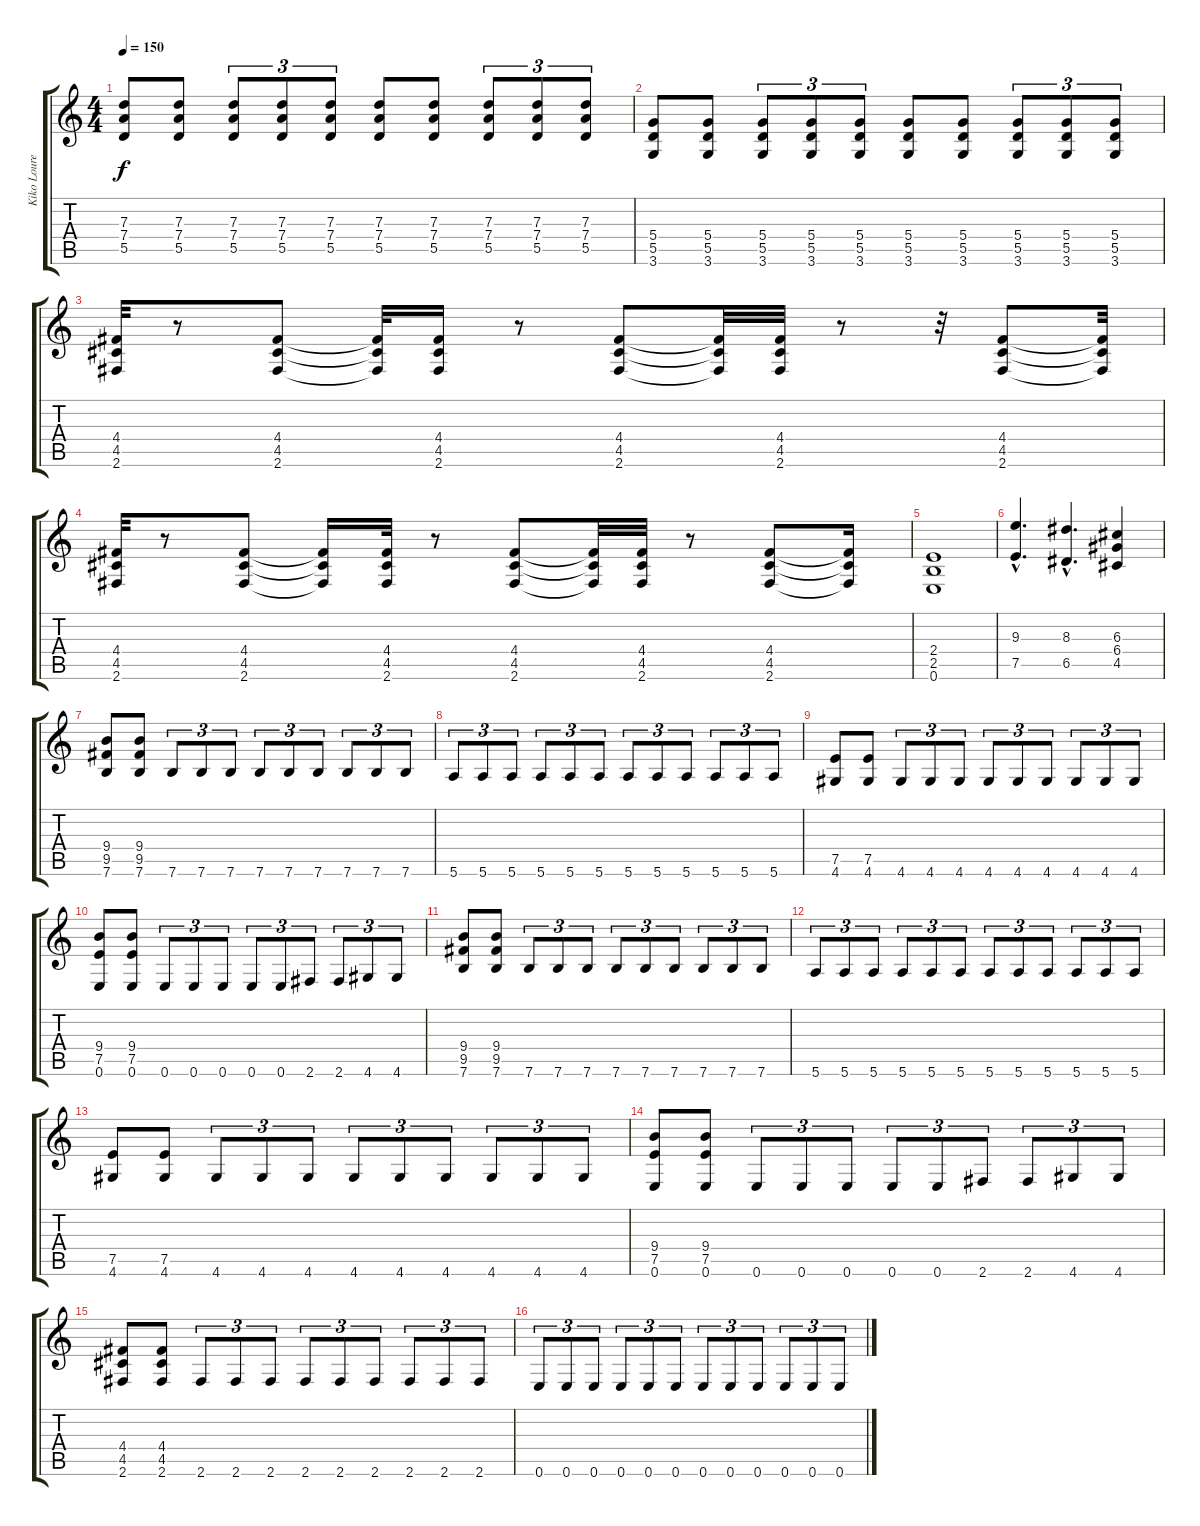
\track ("Kiko Loureiro" "Kiko Loure") {instrument distortionguitar}
\staff {score tabs}
\tuning (E4 B3 G3 D3 A2 E2) {hide}
\ts (4 4)
\tempo 150
\clef g2
\ks c
(7.3 7.4 5.5).8{dy f} (7.3 7.4 5.5).8 (7.3 7.4 5.5).8{tu (3 2)} (7.3 7.4 5.5).8{tu (3 2)} (7.3 7.4 5.5).8{tu (3 2)} (7.3 7.4 5.5).8 (7.3 7.4 5.5).8 (7.3 7.4 5.5).8{tu (3 2)} (7.3 7.4 5.5).8{tu (3 2)} (7.3 7.4 5.5).8{tu (3 2)} |
(5.4 5.5 3.6).8 (5.4 5.5 3.6).8 (5.4 5.5 3.6).8{tu (3 2)} (5.4 5.5 3.6).8{tu (3 2)} (5.4 5.5 3.6).8{tu (3 2)} (5.4 5.5 3.6).8 (5.4 5.5 3.6).8 (5.4 5.5 3.6).8{tu (3 2)} (5.4 5.5 3.6).8{tu (3 2)} (5.4 5.5 3.6).8{tu (3 2)} |
(4.4 4.5 2.6).32 r.8 (4.4 4.5 2.6).8 (4.4{t} 4.5{t} 2.6{t}).32 (4.4 4.5 2.6).16 r.8 (4.4 4.5 2.6).8 (4.4{t} 4.5{t} 2.6{t}).32 (4.4 4.5 2.6).32 r.8 r.32 (4.4 4.5 2.6).8 (4.4{t} 4.5{t} 2.6{t}).32 |
(4.4 4.5 2.6).32 r.8 (4.4 4.5 2.6).8 (4.4{t} 4.5{t} 2.6{t}).16 (4.4 4.5 2.6).32 r.8 (4.4 4.5 2.6).8 (4.4{t} 4.5{t} 2.6{t}).32 (4.4 4.5 2.6).32 r.8 (4.4 4.5 2.6).8 (4.4{t} 4.5{t} 2.6{t}).16 |
(2.4 2.5 0.6).1 |
(9.3 7.5{hac}).4{d} (8.3{hac} 6.5{hac}).4{d} (6.3 6.4 4.5).4 |
(9.4 9.5 7.6).8 (9.4 9.5 7.6).8 7.6.8{tu (3 2)} 7.6.8{tu (3 2)} 7.6.8{tu (3 2)} 7.6.8{tu (3 2)} 7.6.8{tu (3 2)} 7.6.8{tu (3 2)} 7.6.8{tu (3 2)} 7.6.8{tu (3 2)} 7.6.8{tu (3 2)} |
5.6.8{tu (3 2)} 5.6.8{tu (3 2)} 5.6.8{tu (3 2)} 5.6.8{tu (3 2)} 5.6.8{tu (3 2)} 5.6.8{tu (3 2)} 5.6.8{tu (3 2)} 5.6.8{tu (3 2)} 5.6.8{tu (3 2)} 5.6.8{tu (3 2)} 5.6.8{tu (3 2)} 5.6.8{tu (3 2)} |
(7.5 4.6).8 (7.5 4.6).8 4.6.8{tu (3 2)} 4.6.8{tu (3 2)} 4.6.8{tu (3 2)} 4.6.8{tu (3 2)} 4.6.8{tu (3 2)} 4.6.8{tu (3 2)} 4.6.8{tu (3 2)} 4.6.8{tu (3 2)} 4.6.8{tu (3 2)} |
(9.4 7.5 0.6).8 (9.4 7.5 0.6).8 0.6.8{tu (3 2)} 0.6.8{tu (3 2)} 0.6.8{tu (3 2)} 0.6.8{tu (3 2)} 0.6.8{tu (3 2)} 2.6.8{tu (3 2)} 2.6.8{tu (3 2)} 4.6.8{tu (3 2)} 4.6.8{tu (3 2)} |
(9.4 9.5 7.6).8 (9.4 9.5 7.6).8 7.6.8{tu (3 2)} 7.6.8{tu (3 2)} 7.6.8{tu (3 2)} 7.6.8{tu (3 2)} 7.6.8{tu (3 2)} 7.6.8{tu (3 2)} 7.6.8{tu (3 2)} 7.6.8{tu (3 2)} 7.6.8{tu (3 2)} |
5.6.8{tu (3 2)} 5.6.8{tu (3 2)} 5.6.8{tu (3 2)} 5.6.8{tu (3 2)} 5.6.8{tu (3 2)} 5.6.8{tu (3 2)} 5.6.8{tu (3 2)} 5.6.8{tu (3 2)} 5.6.8{tu (3 2)} 5.6.8{tu (3 2)} 5.6.8{tu (3 2)} 5.6.8{tu (3 2)} |
(7.5 4.6).8 (7.5 4.6).8 4.6.8{tu (3 2)} 4.6.8{tu (3 2)} 4.6.8{tu (3 2)} 4.6.8{tu (3 2)} 4.6.8{tu (3 2)} 4.6.8{tu (3 2)} 4.6.8{tu (3 2)} 4.6.8{tu (3 2)} 4.6.8{tu (3 2)} |
(9.4 7.5 0.6).8 (9.4 7.5 0.6).8 0.6.8{tu (3 2)} 0.6.8{tu (3 2)} 0.6.8{tu (3 2)} 0.6.8{tu (3 2)} 0.6.8{tu (3 2)} 2.6.8{tu (3 2)} 2.6.8{tu (3 2)} 4.6.8{tu (3 2)} 4.6.8{tu (3 2)} |
(4.4 4.5 2.6).8 (4.4 4.5 2.6).8 2.6.8{tu (3 2)} 2.6.8{tu (3 2)} 2.6.8{tu (3 2)} 2.6.8{tu (3 2)} 2.6.8{tu (3 2)} 2.6.8{tu (3 2)} 2.6.8{tu (3 2)} 2.6.8{tu (3 2)} 2.6.8{tu (3 2)} |
0.6.8{tu (3 2)} 0.6.8{tu (3 2)} 0.6.8{tu (3 2)} 0.6.8{tu (3 2)} 0.6.8{tu (3 2)} 0.6.8{tu (3 2)} 0.6.8{tu (3 2)} 0.6.8{tu (3 2)} 0.6.8{tu (3 2)} 0.6.8{tu (3 2)} 0.6.8{tu (3 2)} 0.6.8{tu (3 2)}
